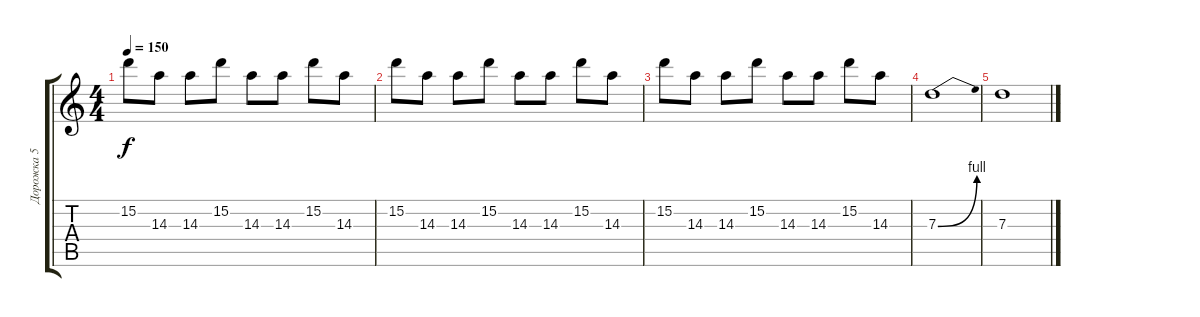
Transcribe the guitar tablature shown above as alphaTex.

\track ("Дорожка 5" "Дорожка 5") {instrument overdrivenguitar}
\staff {score tabs}
\tuning (E4 B3 G3 D3 A2 E2) {hide}
\ts (4 4)
\tempo 150
\clef g2
\ks c
15.2.8{dy f} 14.3.8 14.3.8 15.2.8 14.3.8 14.3.8 15.2.8 14.3.8 |
15.2.8 14.3.8 14.3.8 15.2.8 14.3.8 14.3.8 15.2.8 14.3.8 |
15.2.8 14.3.8 14.3.8 15.2.8 14.3.8 14.3.8 15.2.8 14.3.8 |
7.3{be (bend 0 0 60 4)}.1 |
7.3.1
